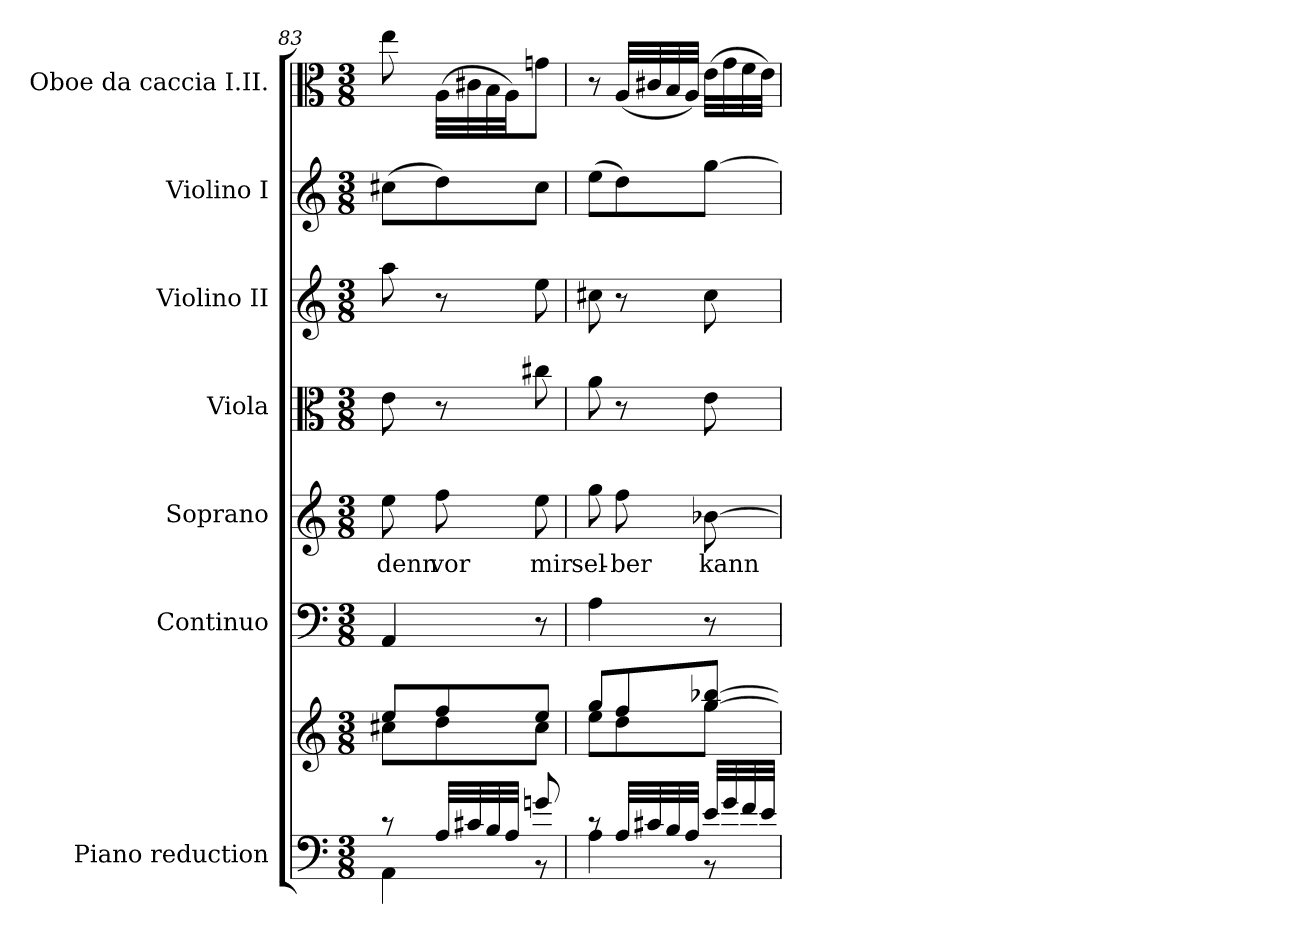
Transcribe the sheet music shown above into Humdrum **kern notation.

**kern	**kern	**kern	**kern	**text	**kern	**kern	**kern	**kern
*part7	*part7	*part6	*part5	*part5	*part4	*part3	*part2	*part1
*staff8	*staff7	*staff6	*staff5	*staff5	*staff4	*staff3	*staff2	*staff1
*I"Piano reduction	*	*I"Continuo	*I"Soprano	*	*I"Viola	*I"Violino II	*I"Violino I	*I"Oboe da caccia I.II.
*I'Pno	*	*	*	*	*I'Vla	*I'Vln	*I'Vln	*I'Ob
*clefF4	*clefG2	*clefF4	*clefG2	*	*clefC3	*clefG2	*clefG2	*clefC3
*k[]	*k[]	*k[]	*k[]	*	*k[]	*k[]	*k[]	*k[]
*M3/8	*M3/8	*M3/8	*M3/8	*	*M3/8	*M3/8	*M3/8	*M3/8
=83	=83	=83	=83	=83	=83	=83	=83	=83
*^	*^	*	*	*	*	*	*	*
!	!	!	!	!	!	!LO:LY:b	!	!	!	!
8r	4AA\	8ee/L	8cc#X\L	4AA/	8ee\	denn	8e\	8aa\	(>8cc#X\L	8ee\
!	!	!	!	!	!	!LO:LY:b	!	!	!	!
32A/LLL	.	8ff/	8dd\	.	8ff\	vor	8r	8r	8dd\)	(>32A\LLL
32c#X/	.	.	.	.	.	.	.	.	.	32c#X\
32B/	.	.	.	.	.	.	.	.	.	32B\
32A/JJJ	.	.	.	.	.	.	.	.	.	32A\JJ)
!	!	!	!	!	!	!LO:LY:b	!	!	!	!
8gn/	8r	8ee/J	8cc#\J	8r	8ee\	mir	8cc#X\	8ee\	8cc#\J	8gn\J
=84	=84	=84	=84	=84	=84	=84	=84	=84	=84	=84
!	!	!	!	!	!	!LO:LY:b	!	!	!	!
8rc	4A\	8gg/L	8ee\L	4A\	8gg\	sel-	8a\	8cc#X\	(>8ee\L	8r
!	!	!	!	!	!	!LO:LY:b	!	!	!	!
32A/LLL	.	8ff/	8dd\	.	8ff\	-ber	8r	8r	8dd\)	(<32A/LLL
32c#X/	.	.	.	.	.	.	.	.	.	32c#X/
32B/	.	.	.	.	.	.	.	.	.	32B/
32A/JJJ	.	.	.	.	.	.	.	.	.	32A/JJJ)
!	!	!	!	!	!	!LO:LY:b	!	!	!	!
32e/LLL	8r	[8gg/ [8bb-X/J	8gg\J	8r	[8b-X\	kann	8e\	8cc#\	[8gg\J	(>32e\LLL
32g/	.	.	.	.	.	.	.	.	.	32g\
32f/	.	.	.	.	.	.	.	.	.	32f\
32e/JJJ	.	.	.	.	.	.	.	.	.	32e\JJJ)
*v	*v	*	*	*	*	*	*	*	*	*
*	*v	*v	*	*	*	*	*	*	*
=	=	=	=	=	=	=	=	=
*-	*-	*-	*-	*-	*-	*-	*-	*-
